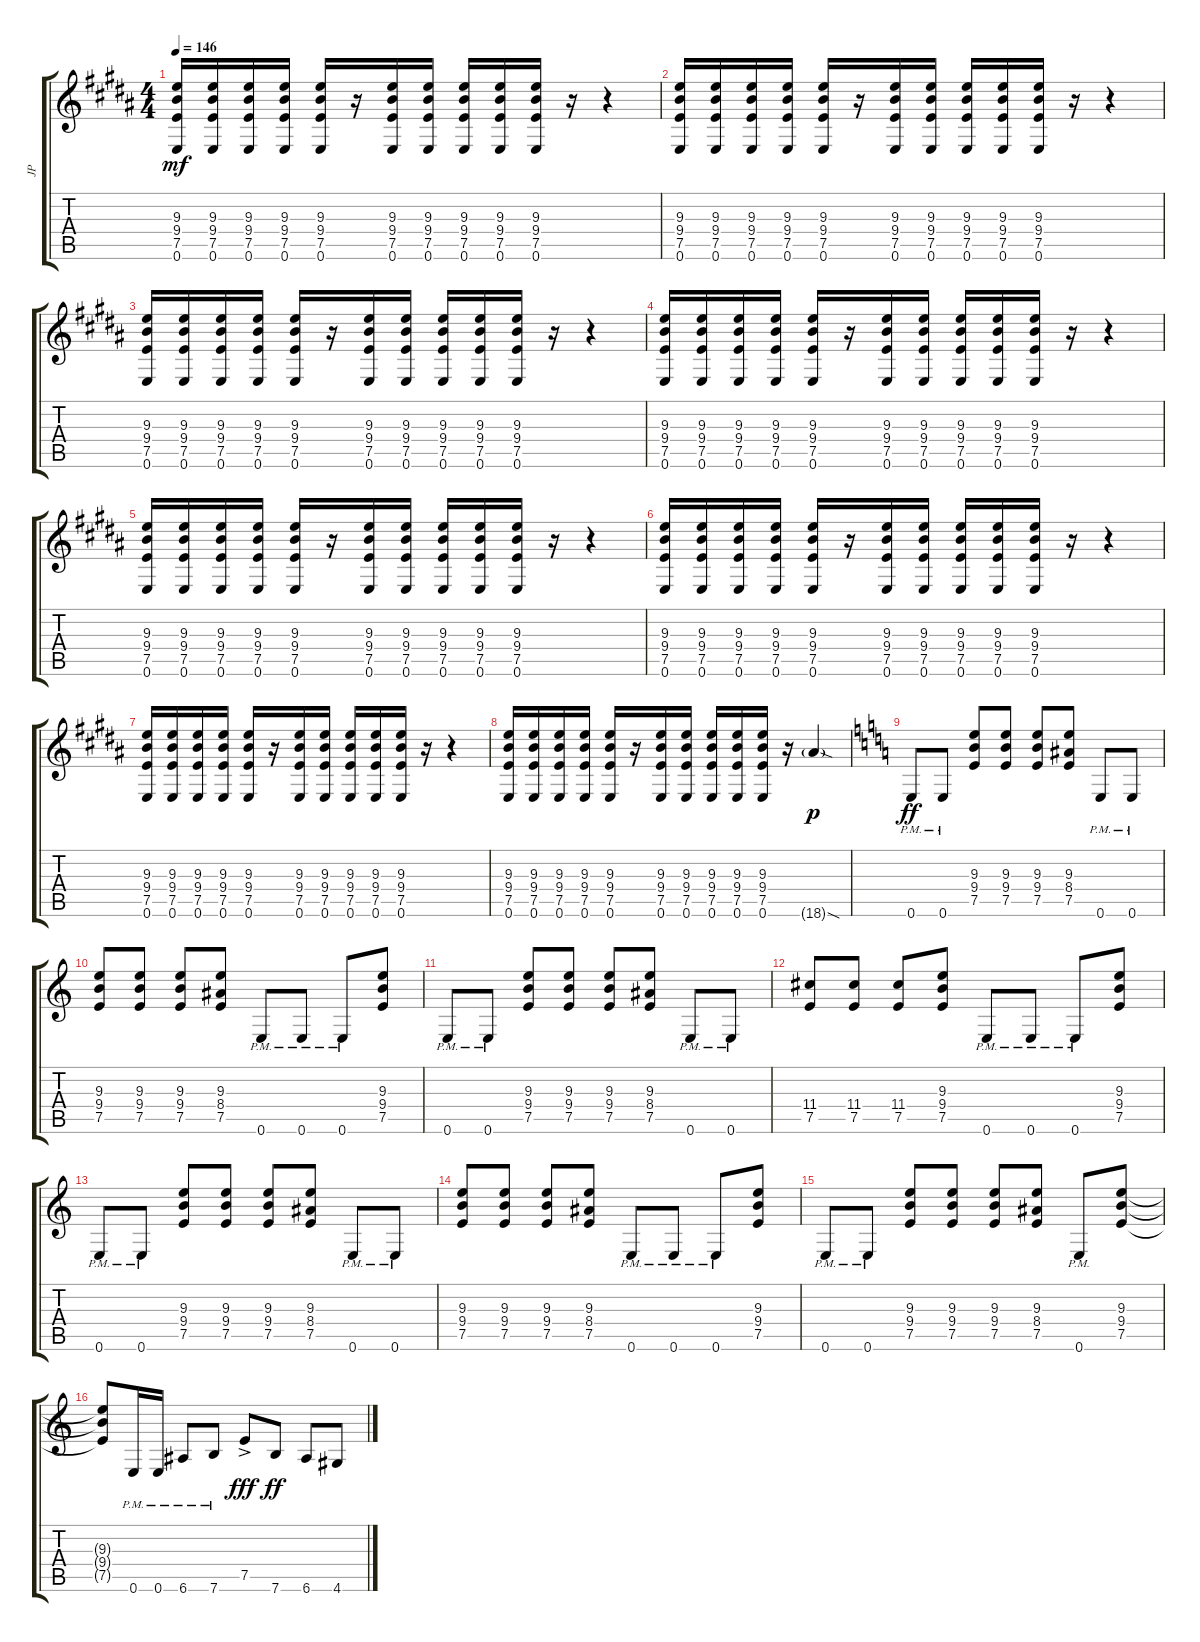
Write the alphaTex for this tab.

\track ("JP" "JP") {instrument distortionguitar}
\staff {score tabs}
\tuning (E4 B3 G3 D3 A2 E2) {hide}
\ts (4 4)
\tempo 146
\clef g2
\ks b
(9.3 9.4 7.5 0.6).16{dy mf} (9.3 9.4 7.5 0.6).16 (9.3 9.4 7.5 0.6).16 (9.3 9.4 7.5 0.6).16 (9.3 9.4 7.5 0.6).16 r.16 (9.3 9.4 7.5 0.6).16 (9.3 9.4 7.5 0.6).16 (9.3 9.4 7.5 0.6).16 (9.3 9.4 7.5 0.6).16 (9.3 9.4 7.5 0.6).16 r.16 r.4 |
\ks g#minor
(9.3 9.4 7.5 0.6).16 (9.3 9.4 7.5 0.6).16 (9.3 9.4 7.5 0.6).16 (9.3 9.4 7.5 0.6).16 (9.3 9.4 7.5 0.6).16 r.16 (9.3 9.4 7.5 0.6).16 (9.3 9.4 7.5 0.6).16 (9.3 9.4 7.5 0.6).16 (9.3 9.4 7.5 0.6).16 (9.3 9.4 7.5 0.6).16 r.16 r.4 |
(9.3 9.4 7.5 0.6).16 (9.3 9.4 7.5 0.6).16 (9.3 9.4 7.5 0.6).16 (9.3 9.4 7.5 0.6).16 (9.3 9.4 7.5 0.6).16 r.16 (9.3 9.4 7.5 0.6).16 (9.3 9.4 7.5 0.6).16 (9.3 9.4 7.5 0.6).16 (9.3 9.4 7.5 0.6).16 (9.3 9.4 7.5 0.6).16 r.16 r.4 |
(9.3 9.4 7.5 0.6).16 (9.3 9.4 7.5 0.6).16 (9.3 9.4 7.5 0.6).16 (9.3 9.4 7.5 0.6).16 (9.3 9.4 7.5 0.6).16 r.16 (9.3 9.4 7.5 0.6).16 (9.3 9.4 7.5 0.6).16 (9.3 9.4 7.5 0.6).16 (9.3 9.4 7.5 0.6).16 (9.3 9.4 7.5 0.6).16 r.16 r.4 |
\ks b
(9.3 9.4 7.5 0.6).16 (9.3 9.4 7.5 0.6).16 (9.3 9.4 7.5 0.6).16 (9.3 9.4 7.5 0.6).16 (9.3 9.4 7.5 0.6).16 r.16 (9.3 9.4 7.5 0.6).16 (9.3 9.4 7.5 0.6).16 (9.3 9.4 7.5 0.6).16 (9.3 9.4 7.5 0.6).16 (9.3 9.4 7.5 0.6).16 r.16 r.4 |
\ks g#minor
(9.3 9.4 7.5 0.6).16 (9.3 9.4 7.5 0.6).16 (9.3 9.4 7.5 0.6).16 (9.3 9.4 7.5 0.6).16 (9.3 9.4 7.5 0.6).16 r.16 (9.3 9.4 7.5 0.6).16 (9.3 9.4 7.5 0.6).16 (9.3 9.4 7.5 0.6).16 (9.3 9.4 7.5 0.6).16 (9.3 9.4 7.5 0.6).16 r.16 r.4 |
(9.3 9.4 7.5 0.6).16 (9.3 9.4 7.5 0.6).16 (9.3 9.4 7.5 0.6).16 (9.3 9.4 7.5 0.6).16 (9.3 9.4 7.5 0.6).16 r.16 (9.3 9.4 7.5 0.6).16 (9.3 9.4 7.5 0.6).16 (9.3 9.4 7.5 0.6).16 (9.3 9.4 7.5 0.6).16 (9.3 9.4 7.5 0.6).16 r.16 r.4 |
(9.3 9.4 7.5 0.6).16 (9.3 9.4 7.5 0.6).16 (9.3 9.4 7.5 0.6).16 (9.3 9.4 7.5 0.6).16 (9.3 9.4 7.5 0.6).16 r.16 (9.3 9.4 7.5 0.6).16 (9.3 9.4 7.5 0.6).16 (9.3 9.4 7.5 0.6).16 (9.3 9.4 7.5 0.6).16 (9.3 9.4 7.5 0.6).16 r.16 18.6{sod g}.4{dy p} |
\ks c
0.6{pm}.8{dy ff} 0.6{pm}.8 (9.3 9.4 7.5).8 (9.3 9.4 7.5).8 (9.3 9.4 7.5).8 (9.3 8.4 7.5).8 0.6{pm}.8 0.6{pm}.8 |
(9.3 9.4 7.5).8 (9.3 9.4 7.5).8 (9.3 9.4 7.5).8 (9.3 8.4 7.5).8 0.6{pm}.8 0.6{pm}.8 0.6{pm}.8 (9.3 9.4 7.5).8 |
0.6{pm}.8 0.6{pm}.8 (9.3 9.4 7.5).8 (9.3 9.4 7.5).8 (9.3 9.4 7.5).8 (9.3 8.4 7.5).8 0.6{pm}.8 0.6{pm}.8 |
(11.4 7.5).8 (11.4 7.5).8 (11.4 7.5).8 (9.3 9.4 7.5).8 0.6{pm}.8 0.6{pm}.8 0.6{pm}.8 (9.3 9.4 7.5).8 |
0.6{pm}.8 0.6{pm}.8 (9.3 9.4 7.5).8 (9.3 9.4 7.5).8 (9.3 9.4 7.5).8 (9.3 8.4 7.5).8 0.6{pm}.8 0.6{pm}.8 |
(9.3 9.4 7.5).8 (9.3 9.4 7.5).8 (9.3 9.4 7.5).8 (9.3 8.4 7.5).8 0.6{pm}.8 0.6{pm}.8 0.6{pm}.8 (9.3 9.4 7.5).8 |
0.6{pm}.8 0.6{pm}.8 (9.3 9.4 7.5).8 (9.3 9.4 7.5).8 (9.3 9.4 7.5).8 (9.3 8.4 7.5).8 0.6{pm}.8 (9.3 9.4 7.5).8 |
(9.3{t} 9.4{t} 7.5{t}).8 0.6{pm}.16 0.6{pm}.16 6.6{pm}.8 7.6{pm}.8 7.5{ac}.8{dy fff} 7.6.8{dy ff} 6.6.8 4.6.8
